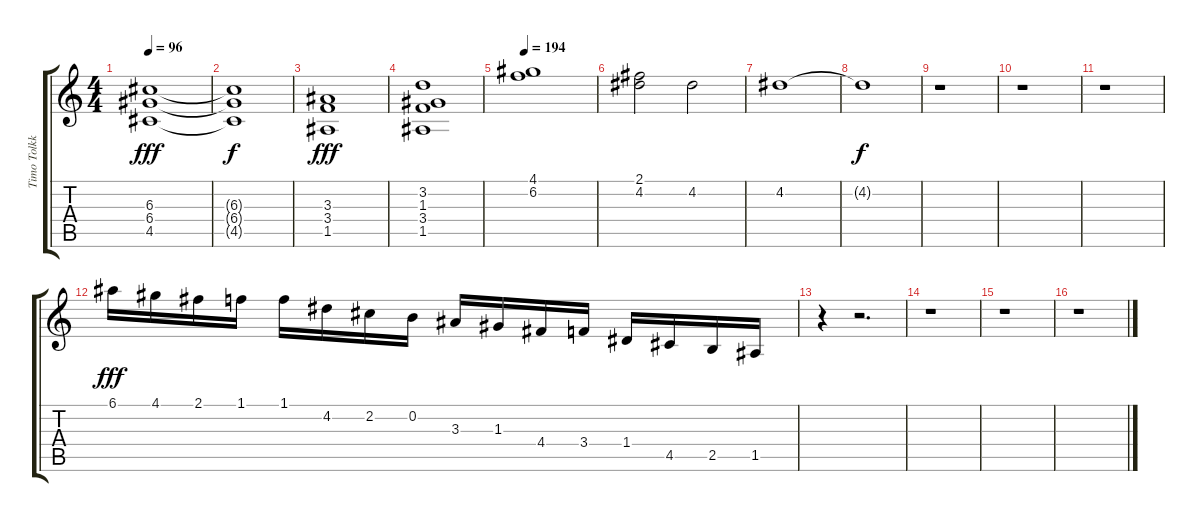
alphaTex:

\track ("Timo Tolkki" "Timo Tolkk") {instrument overdrivenguitar}
\staff {score tabs}
\tuning (E4 B3 G3 D3 A2 E2) {hide}
\ts (4 4)
\tempo 96
\clef g2
\ks c
(6.3 6.4 4.5).1{dy fff} |
(6.3{t} 6.4{t} 4.5{t}).1{dy f} |
(3.3 3.4 1.5).1{dy fff} |
(3.2 1.3 3.4 1.5).1 |
\tempo 194
(4.1 6.2).1 |
(2.1 4.2).2 4.2.2 |
4.2.1 |
4.2{t}.1{dy f} |
r.1 |
r.1 |
r.1 |
6.1.16{dy fff} 4.1.16 2.1.16 1.1.16 1.1.16 4.2.16 2.2.16 0.2.16 3.3.16 1.3.16 4.4.16 3.4.16 1.4.16 4.5.16 2.5.16 1.5.16 |
r.4 r.2{d} |
r.1 |
r.1 |
r.1
